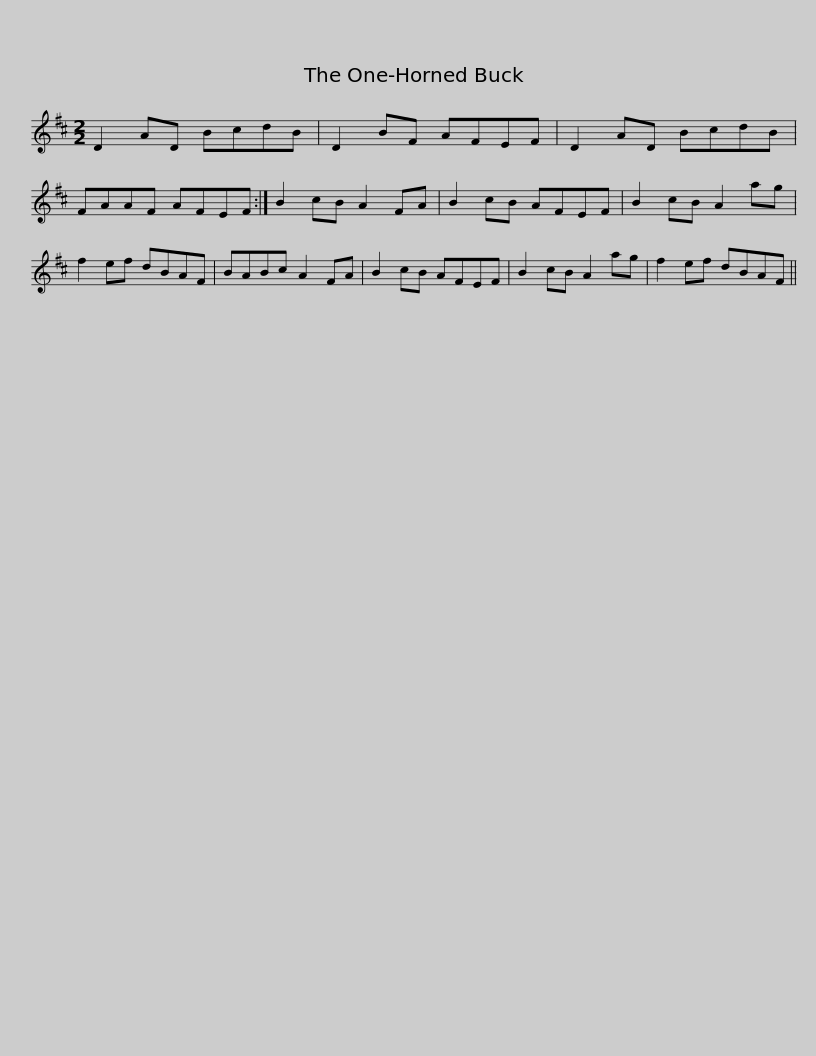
X:1
L:1/8
M:2/2
I:linebreak $
K:D
V:1 treble
V:1
 D2 AD BcdB | D2 BF AFEF | D2 AD BcdB | FAAF AFEF :| B2 cB A2 FA | %5
 B2 cB AFEF |$ B2 cB A2 ag | f2 ef dBAF | BABc A2 FA | B2 cB AFEF | %10
 B2 cB A2 ag | f2 ef dBAF || %12
